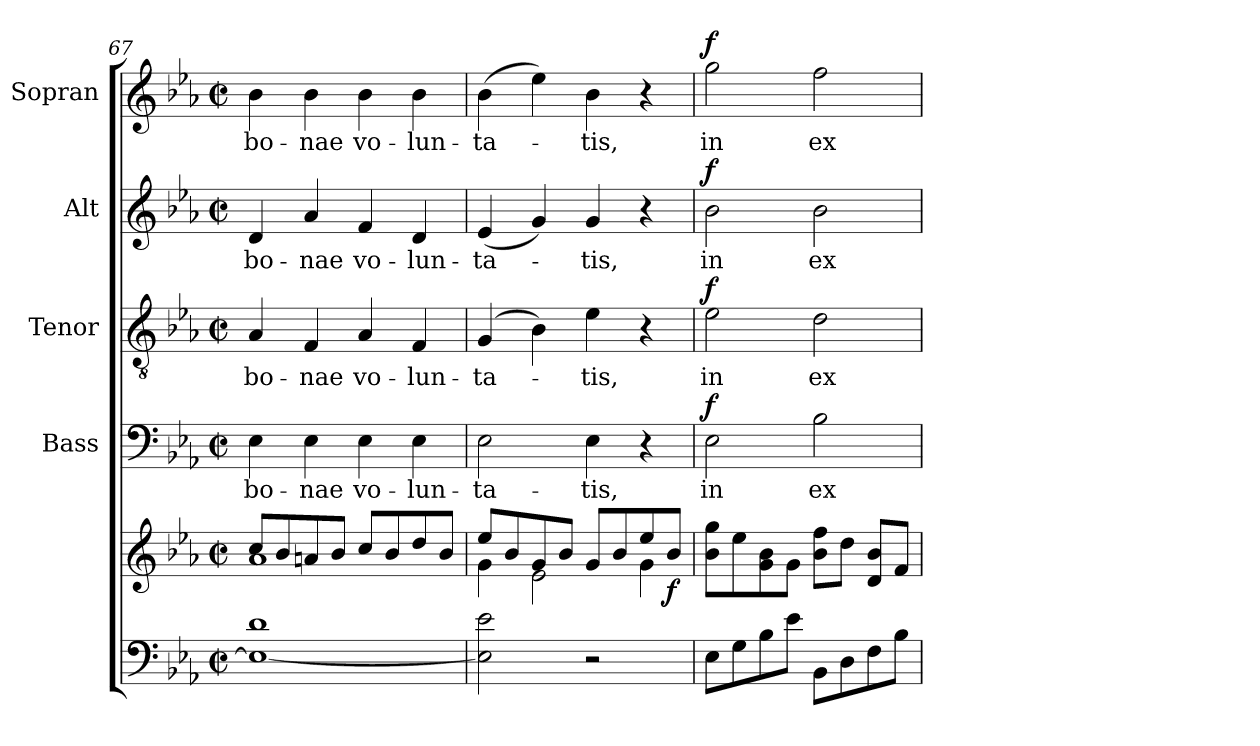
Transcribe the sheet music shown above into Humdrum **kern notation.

**kern	**kern	**dynam	**kern	**text	**dynam	**kern	**text	**dynam	**kern	**text	**dynam	**kern	**text	**dynam
*part5	*part5	*part5	*part4	*part4	*part4	*part3	*part3	*part3	*part2	*part2	*part2	*part1	*part1	*part1
*staff6	*staff5	*staff5/6	*staff4	*staff4	*staff4	*staff3	*staff3	*staff3	*staff2	*staff2	*staff2	*staff1	*staff1	*staff1
*	*	*	*I"Bass	*	*	*I"Tenor	*	*	*I"Alt	*	*	*I"Sopran	*	*
*	*	*	*I'B.	*	*	*I'T.	*	*	*I'A.	*	*	*I'S.	*	*
*clefF4	*clefG2	*	*clefF4	*	*	*clefGv2	*	*	*clefG2	*	*	*clefG2	*	*
*k[b-e-a-]	*k[b-e-a-]	*	*k[b-e-a-]	*	*	*k[b-e-a-]	*	*	*k[b-e-a-]	*	*	*k[b-e-a-]	*	*
*E-:	*E-:	*	*E-:	*	*	*E-:	*	*	*E-:	*	*	*E-:	*	*
*M2/2	*M2/2	*	*M2/2	*	*	*M2/2	*	*	*M2/2	*	*	*M2/2	*	*
*met(c|)	*met(c|)	*	*met(c|)	*	*	*met(c|)	*	*	*met(c|)	*	*	*met(c|)	*	*
=67	=67	=67	=67	=67	=67	=67	=67	=67	=67	=67	=67	=67	=67	=67
*	*^	*	*	*	*	*	*	*	*	*	*	*	*	*
!	!	!	!	!	!LO:LY:b	!	!	!LO:LY:b	!	!	!LO:LY:b	!	!	!LO:LY:b	!
1E-_ 1d	8cc/L	1a-	.	4E-\	bo-	.	4A-/	bo-	.	4d/	bo-	.	4b-\	bo-	.
.	8b-/	.	.	.	.	.	.	.	.	.	.	.	.	.	.
!	!	!	!	!	!LO:LY:b	!	!	!LO:LY:b	!	!	!LO:LY:b	!	!	!LO:LY:b	!
.	8an/	.	.	4E-\	-nae	.	4F/	-nae	.	4a-/	-nae	.	4b-\	-nae	.
.	8b-/J	.	.	.	.	.	.	.	.	.	.	.	.	.	.
!	!	!	!	!	!LO:LY:b	!	!	!LO:LY:b	!	!	!LO:LY:b	!	!	!LO:LY:b	!
.	8cc/L	.	.	4E-\	vo-	.	4A-/	vo-	.	4f/	vo-	.	4b-\	vo-	.
.	8b-/	.	.	.	.	.	.	.	.	.	.	.	.	.	.
!	!	!	!	!	!LO:LY:b	!	!	!LO:LY:b	!	!	!LO:LY:b	!	!	!LO:LY:b	!
.	8dd/	.	.	4E-\	-lun-	.	4F/	-lun-	.	4d/	-lun-	.	4b-\	-lun-	.
.	8b-/J	.	.	.	.	.	.	.	.	.	.	.	.	.	.
!!LO:LB:g=z
=68	=68	=68	=68	=68	=68	=68	=68	=68	=68	=68	=68	=68	=68	=68	=68
!	!	!	!	!	!LO:LY:b	!	!	!LO:LY:b	!	!	!LO:LY:b	!	!	!LO:LY:b	!
2E-\] 2e-\	8ee-/L	4g\	.	2E-\	-ta-	.	(4G/	-ta-	.	(<4e-/	-ta-	.	(>4b-\	-ta-	.
.	8b-/	.	.	.	.	.	.	.	.	.	.	.	.	.	.
.	8g/	2e-\	.	.	.	.	4B-\)	.	.	4g/)	.	.	4ee-\)	.	.
.	8b-/J	.	.	.	.	.	.	.	.	.	.	.	.	.	.
!	!	!	!	!	!LO:LY:b	!	!	!LO:LY:b	!	!	!LO:LY:b	!	!	!LO:LY:b	!
2r	8g/L	.	.	4E-\	-tis,	.	4e-\	-tis,	.	4g/	-tis,	.	4b-\	-tis,	.
.	8b-/	.	.	.	.	.	.	.	.	.	.	.	.	.	.
.	8ee-/	4g\	.	4r	.	.	4r	.	.	4r	.	.	4r	.	.
!	!	!	!LO:DY:b	!	!	!	!	!	!	!	!	!	!	!	!
.	8b-/J	.	f	.	.	.	.	.	.	.	.	.	.	.	.
*	*v	*v	*	*	*	*	*	*	*	*	*	*	*	*	*
=69	=69	=69	=69	=69	=69	=69	=69	=69	=69	=69	=69	=69	=69	=69
!	!	!	!	!LO:LY:b	!LO:DY:a	!	!LO:LY:b	!LO:DY:a	!	!LO:LY:b	!LO:DY:a	!	!LO:LY:b	!LO:DY:a
8E-\L	8b-\ 8gg\L	.	2E-\	in	f	2e-\	in	f	2b-\	in	f	2gg\	in	f
8G\	8ee-\	.	.	.	.	.	.	.	.	.	.	.	.	.
8B-\	8g\ 8b-\	.	.	.	.	.	.	.	.	.	.	.	.	.
8e-\J	8g\J	.	.	.	.	.	.	.	.	.	.	.	.	.
!	!	!	!	!LO:LY:b	!	!	!LO:LY:b	!	!	!LO:LY:b	!	!	!LO:LY:b	!
8BB-\L	8b-\ 8ff\L	.	2B-\	ex-	.	2d\	ex-	.	2b-\	ex-	.	2ff\	ex-	.
8D\	8dd\J	.	.	.	.	.	.	.	.	.	.	.	.	.
8F\	8d/ 8b-/L	.	.	.	.	.	.	.	.	.	.	.	.	.
8B-\J	8f/J	.	.	.	.	.	.	.	.	.	.	.	.	.
=	=	=	=	=	=	=	=	=	=	=	=	=	=	=
*-	*-	*-	*-	*-	*-	*-	*-	*-	*-	*-	*-	*-	*-	*-
